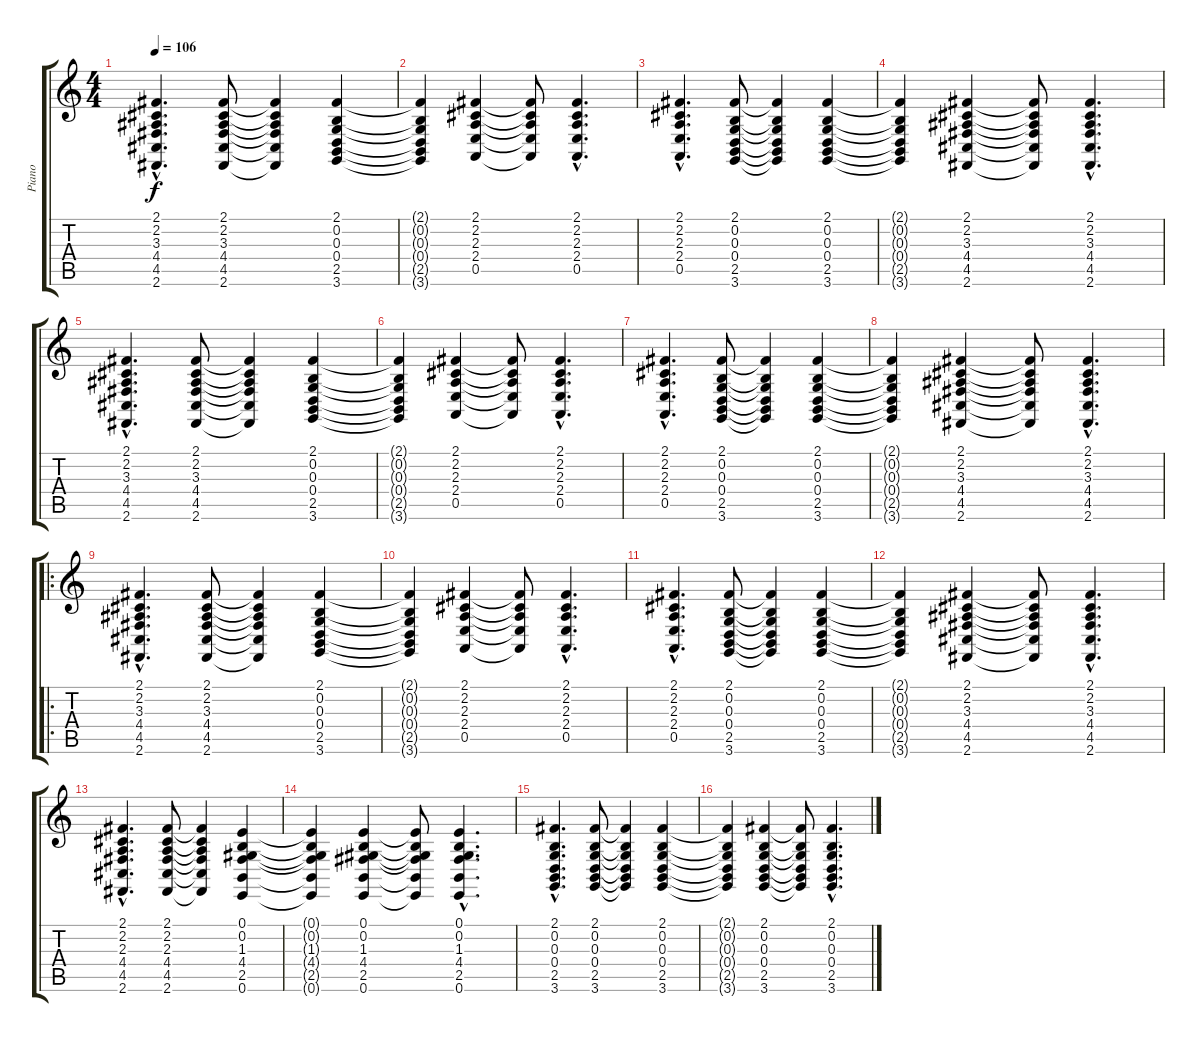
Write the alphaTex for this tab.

\track ("Piano" "Piano") {instrument brightacousticpiano}
\staff {score tabs}
\tuning (E4 B3 G3 D3 A2 E2) {hide}
\ts (4 4)
\tempo 106
\clef g2
\ks c
(2.1{hac} 2.2{hac} 3.3{hac} 4.4{hac} 4.5{hac} 2.6{hac}).4{d dy f} (2.1 2.2 3.3 4.4 4.5 2.6).8 (2.1{t} 2.2{t} 3.3{t} 4.4{t} 4.5{t} 2.6{t}).4 (2.1 0.2 0.3 0.4 2.5 3.6).4 |
(2.1{t} 0.2{t} 0.3{t} 0.4{t} 2.5{t} 3.6{t}).4 (2.1 2.2 2.3 2.4 0.5).4 (2.1{t} 2.2{t} 2.3{t} 2.4{t} 0.5{t}).8 (2.1{hac} 2.2{hac} 2.3{hac} 2.4{hac} 0.5{hac}).4{d} |
(2.1{hac} 2.2{hac} 2.3{hac} 2.4{hac} 0.5{hac}).4{d} (2.1 0.2 0.3 0.4 2.5 3.6).8 (2.1{t} 0.2{t} 0.3{t} 0.4{t} 2.5{t} 3.6{t}).4 (2.1 0.2 0.3 0.4 2.5 3.6).4 |
(2.1{t} 0.2{t} 0.3{t} 0.4{t} 2.5{t} 3.6{t}).4 (2.1 2.2 3.3 4.4 4.5 2.6).4 (2.1{t} 2.2{t} 3.3{t} 4.4{t} 4.5{t} 2.6{t}).8 (2.1{hac} 2.2{hac} 3.3{hac} 4.4{hac} 4.5{hac} 2.6{hac}).4{d} |
(2.1{hac} 2.2{hac} 3.3{hac} 4.4{hac} 4.5{hac} 2.6{hac}).4{d} (2.1 2.2 3.3 4.4 4.5 2.6).8 (2.1{t} 2.2{t} 3.3{t} 4.4{t} 4.5{t} 2.6{t}).4 (2.1 0.2 0.3 0.4 2.5 3.6).4 |
(2.1{t} 0.2{t} 0.3{t} 0.4{t} 2.5{t} 3.6{t}).4 (2.1 2.2 2.3 2.4 0.5).4 (2.1{t} 2.2{t} 2.3{t} 2.4{t} 0.5{t}).8 (2.1{hac} 2.2{hac} 2.3{hac} 2.4{hac} 0.5{hac}).4{d} |
(2.1{hac} 2.2{hac} 2.3{hac} 2.4{hac} 0.5{hac}).4{d} (2.1 0.2 0.3 0.4 2.5 3.6).8 (2.1{t} 0.2{t} 0.3{t} 0.4{t} 2.5{t} 3.6{t}).4 (2.1 0.2 0.3 0.4 2.5 3.6).4 |
(2.1{t} 0.2{t} 0.3{t} 0.4{t} 2.5{t} 3.6{t}).4 (2.1 2.2 3.3 4.4 4.5 2.6).4 (2.1{t} 2.2{t} 3.3{t} 4.4{t} 4.5{t} 2.6{t}).8 (2.1{hac} 2.2{hac} 3.3{hac} 4.4{hac} 4.5{hac} 2.6{hac}).4{d} |
\ro
(2.1{hac} 2.2{hac} 3.3{hac} 4.4{hac} 4.5{hac} 2.6{hac}).4{d} (2.1 2.2 3.3 4.4 4.5 2.6).8 (2.1{t} 2.2{t} 3.3{t} 4.4{t} 4.5{t} 2.6{t}).4 (2.1 0.2 0.3 0.4 2.5 3.6).4 |
(2.1{t} 0.2{t} 0.3{t} 0.4{t} 2.5{t} 3.6{t}).4 (2.1 2.2 2.3 2.4 0.5).4 (2.1{t} 2.2{t} 2.3{t} 2.4{t} 0.5{t}).8 (2.1{hac} 2.2{hac} 2.3{hac} 2.4{hac} 0.5{hac}).4{d} |
(2.1{hac} 2.2{hac} 2.3{hac} 2.4{hac} 0.5{hac}).4{d} (2.1 0.2 0.3 0.4 2.5 3.6).8 (2.1{t} 0.2{t} 0.3{t} 0.4{t} 2.5{t} 3.6{t}).4 (2.1 0.2 0.3 0.4 2.5 3.6).4 |
(2.1{t} 0.2{t} 0.3{t} 0.4{t} 2.5{t} 3.6{t}).4 (2.1 2.2 3.3 4.4 4.5 2.6).4 (2.1{t} 2.2{t} 3.3{t} 4.4{t} 4.5{t} 2.6{t}).8 (2.1{hac} 2.2{hac} 3.3{hac} 4.4{hac} 4.5{hac} 2.6{hac}).4{d} |
(2.1{hac} 2.2{hac} 2.3{hac} 4.4{hac} 4.5{hac} 2.6{hac}).4{d} (2.1 2.2 2.3 4.4 4.5 2.6).8 (2.1{t} 2.2{t} 2.3{t} 4.4{t} 4.5{t} 2.6{t}).4 (0.1 0.2 1.3 4.4 2.5 0.6).4 |
(0.1{t} 0.2{t} 1.3{t} 4.4{t} 2.5{t} 0.6{t}).4 (0.1 0.2 1.3 4.4 2.5 0.6).4 (0.1{t} 0.2{t} 1.3{t} 4.4{t} 2.5{t} 0.6{t}).8 (0.1{hac} 0.2{hac} 1.3{hac} 4.4{hac} 2.5{hac} 0.6{hac}).4{d} |
(2.1{hac} 0.2{hac} 0.3{hac} 0.4{hac} 2.5{hac} 3.6{hac}).4{d} (2.1 0.2 0.3 0.4 2.5 3.6).8 (2.1{t} 0.2{t} 0.3{t} 0.4{t} 2.5{t} 3.6{t}).4 (2.1 0.2 0.3 0.4 2.5 3.6).4 |
(2.1{t} 0.2{t} 0.3{t} 0.4{t} 2.5{t} 3.6{t}).4 (2.1 0.2 0.3 0.4 2.5 3.6).4 (2.1{t} 0.2{t} 0.3{t} 0.4{t} 2.5{t} 3.6{t}).8 (2.1{hac} 0.2{hac} 0.3{hac} 0.4{hac} 2.5{hac} 3.6{hac}).4{d}
